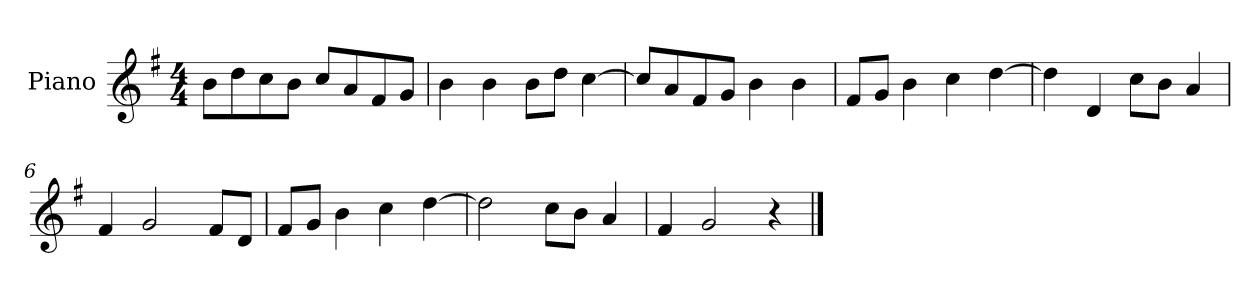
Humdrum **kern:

**kern
*part1
*staff1
*I"Piano
*I'P-no
*clefG2
*k[f#]
*M4/4
*MM90
=1
8b\L
8dd\
8cc\
8b\J
8cc/L
8a/
8f#/
8g/J
=2
4b\
4b\
8b\L
8dd\J
[4cc\
=3
8cc/L]
8a/
8f#/
8g/J
4b\
4b\
=4
8f#/L
8g/J
4b\
4cc\
[4dd\
=5
4dd\]
4d/
8cc\L
8b\J
4a/
=6
4f#/
2g/
8f#/L
8d/J
!!LO:LB:g=z
=7
8f#/L
8g/J
4b\
4cc\
[4dd\
=8
2dd\]
8cc\L
8b\J
4a/
=9
4f#/
2g/
4r
==
*-
